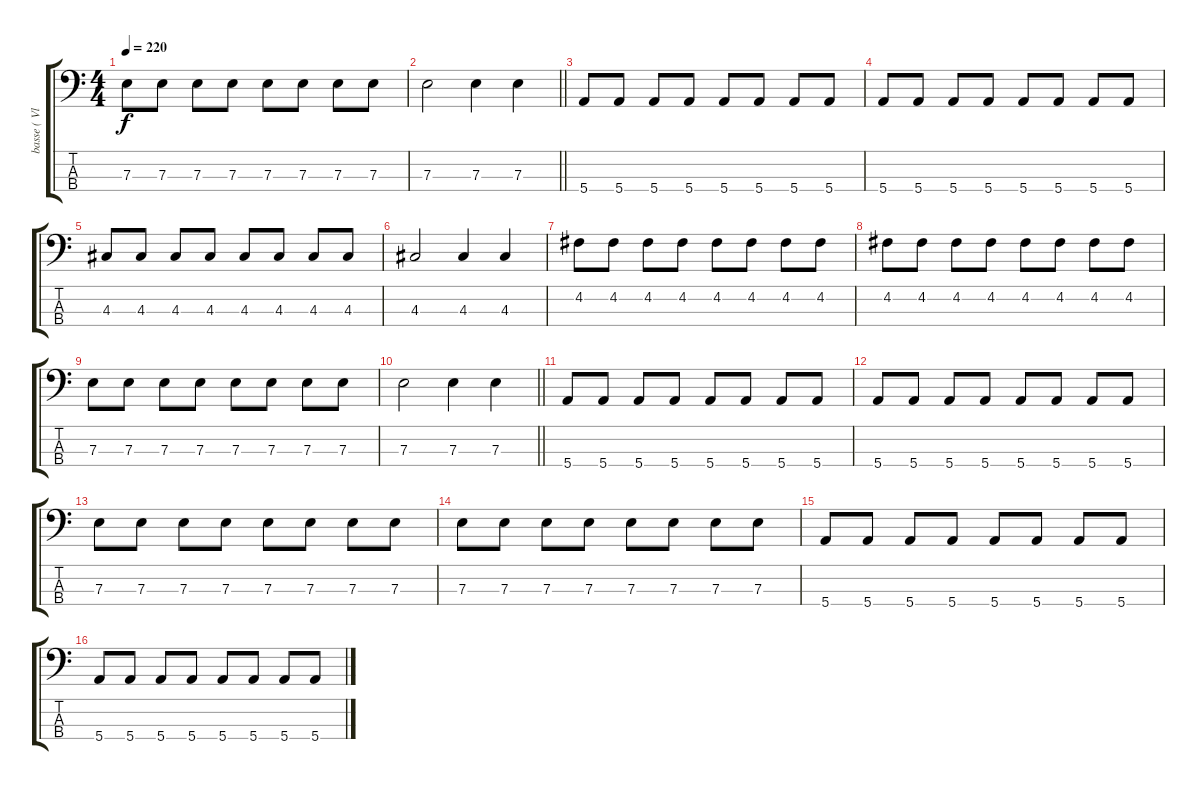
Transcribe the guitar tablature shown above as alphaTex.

\track ("basse ( Vlad ) " "basse ( Vl") {instrument electricbasspick}
\staff {score tabs}
\tuning (G2 D2 A1 E1) {hide}
\ts (4 4)
\tempo 220
\clef f4
\ks c
7.3.8{dy f} 7.3.8 7.3.8 7.3.8 7.3.8 7.3.8 7.3.8 7.3.8 |
\barLineRight lightlight
7.3.2 7.3.4 7.3.4 |
5.4.8 5.4.8 5.4.8 5.4.8 5.4.8 5.4.8 5.4.8 5.4.8 |
5.4.8 5.4.8 5.4.8 5.4.8 5.4.8 5.4.8 5.4.8 5.4.8 |
4.3.8 4.3.8 4.3.8 4.3.8 4.3.8 4.3.8 4.3.8 4.3.8 |
4.3.2 4.3.4 4.3.4 |
4.2.8 4.2.8 4.2.8 4.2.8 4.2.8 4.2.8 4.2.8 4.2.8 |
4.2.8 4.2.8 4.2.8 4.2.8 4.2.8 4.2.8 4.2.8 4.2.8 |
7.3.8 7.3.8 7.3.8 7.3.8 7.3.8 7.3.8 7.3.8 7.3.8 |
\barLineRight lightlight
7.3.2 7.3.4 7.3.4 |
5.4.8 5.4.8 5.4.8 5.4.8 5.4.8 5.4.8 5.4.8 5.4.8 |
5.4.8 5.4.8 5.4.8 5.4.8 5.4.8 5.4.8 5.4.8 5.4.8 |
7.3.8 7.3.8 7.3.8 7.3.8 7.3.8 7.3.8 7.3.8 7.3.8 |
7.3.8 7.3.8 7.3.8 7.3.8 7.3.8 7.3.8 7.3.8 7.3.8 |
5.4.8 5.4.8 5.4.8 5.4.8 5.4.8 5.4.8 5.4.8 5.4.8 |
5.4.8 5.4.8 5.4.8 5.4.8 5.4.8 5.4.8 5.4.8 5.4.8
